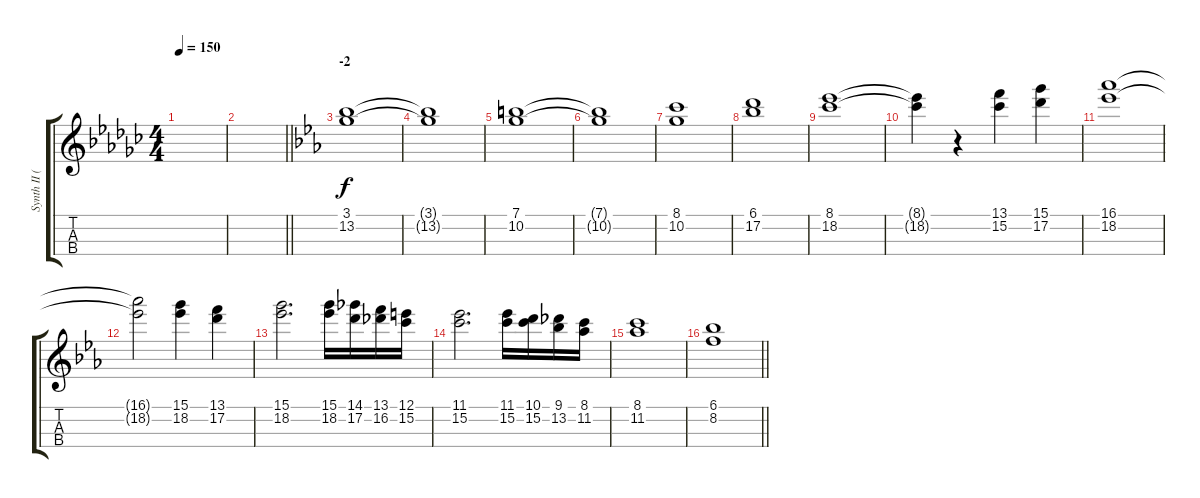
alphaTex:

\track ("Synth II (Strings)" "Synth II (") {instrument synthstrings1}
\staff {score tabs}
\tuning (E5 A4 D4 G3) {hide}
\ts (4 4)
\tempo 150
\clef g2
\ks ebminor
|
\barLineRight lightlight
|
\section ("" "-2")
\ks eb
(3.1 13.2).1 |
(3.1{t} 13.2{t}).1 |
(7.1 10.2).1 |
(7.1{t} 10.2{t}).1 |
(8.1 10.2).1 |
(6.1 17.2).1 |
(8.1 18.2).1 |
(8.1{t} 18.2{t}).4 r.4 (13.1 15.2).4 (15.1 17.2).4 |
(16.1 18.2).1 |
(16.1{t} 18.2{t}).2 (15.1 18.2).4 (13.1 17.2).4 |
(15.1 18.2).2{d} (15.1 18.2).16 (14.1 17.2).16 (13.1 16.2).16 (12.1 15.2).16 |
(11.1 15.2).2{d} (11.1 15.2).16 (10.1 15.2).16 (9.1 13.2).16 (8.1 11.2).16 |
(8.1 11.2).1 |
\barLineRight lightlight
(6.1 8.2).1
